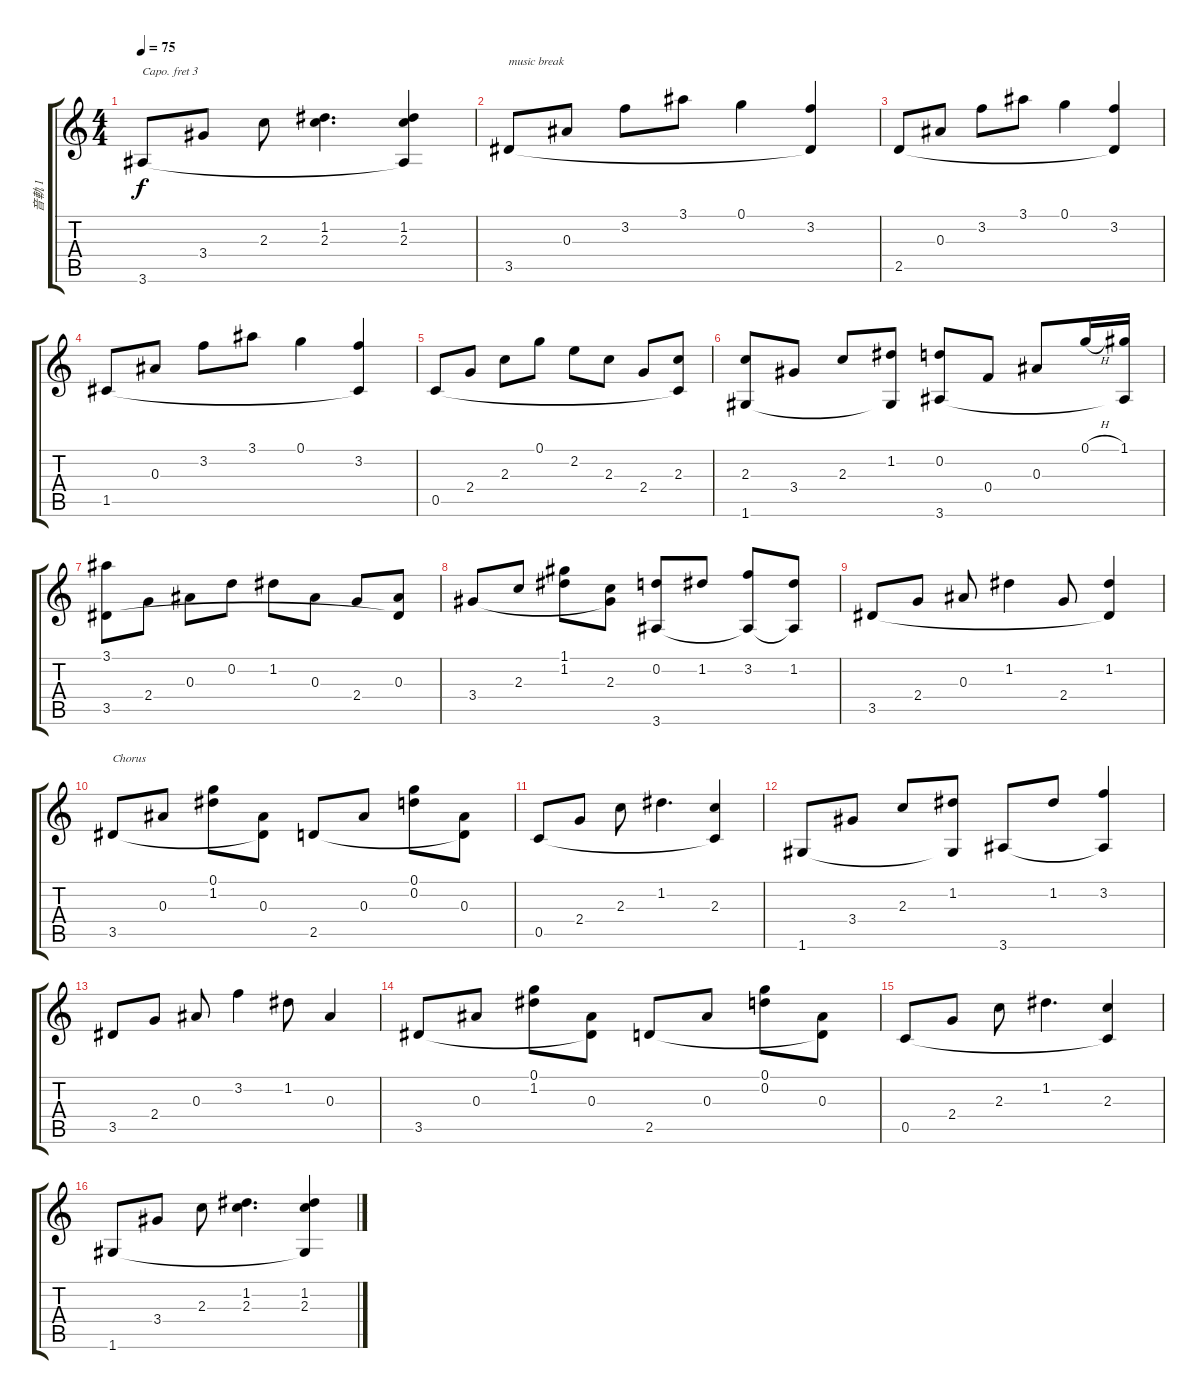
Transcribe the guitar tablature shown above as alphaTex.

\track ("音軌 1" "音軌 1") {instrument acousticguitarsteel}
\staff {score tabs}
\capo 3
\tuning (E4 B3 G3 D3 A2 E2) {hide}
\ts (4 4)
\tempo 75
\clef g2
\ks c
3.6.8{dy f} 3.4.8 2.3.8 (1.2 2.3).4{d} (1.2 2.3 3.6{t}).4 |
3.5.8{txt "music break"} 0.3.8 3.2.8 3.1.8 0.1.4 (3.2 3.5{t}).4 |
2.5.8 0.3.8 3.2.8 3.1.8 0.1.4 (3.2 2.5{t}).4 |
1.5.8 0.3.8 3.2.8 3.1.8 0.1.4 (3.2 1.5{t}).4 |
0.5.8 2.4.8 2.3.8 0.1.8 2.2.8 2.3.8 2.4.8 (2.3 0.5{t}).8 |
(2.3 1.6).8 3.4.8 2.3.8 (1.2 1.6{t}).8 (0.2 3.6).8 0.4.8 0.3.8 0.1{h}.16 (1.1 3.6{t}).16 |
(3.1 3.5).8 2.4.8 0.3.8 0.2.8 1.2.8 0.3.8 2.4.8 (0.3 3.5{t}).8 |
3.4.8 2.3.8 (1.1 1.2).8 (2.3 3.4{t}).8 (0.2 3.6).8 1.2.8 (3.2 3.6{t}).8 (1.2 3.6{t}).8 |
3.5.8 2.4.8 0.3.8 1.2.4 2.4.8 (1.2 3.5{t}).4 |
3.5.8{txt "Chorus"} 0.3.8 (0.1 1.2).8 (0.3 3.5{t}).8 2.5.8 0.3.8 (0.1 0.2).8 (0.3 2.5{t}).8 |
0.5.8 2.4.8 2.3.8 1.2.4{d} (2.3 0.5{t}).4 |
1.6.8 3.4.8 2.3.8 (1.2 1.6{t}).8 3.6.8 1.2.8 (3.2 3.6{t}).4 |
3.5.8 2.4.8 0.3.8 3.2.4 1.2.8 0.3.4 |
3.5.8 0.3.8 (0.1 1.2).8 (0.3 3.5{t}).8 2.5.8 0.3.8 (0.1 0.2).8 (0.3 2.5{t}).8 |
0.5.8 2.4.8 2.3.8 1.2.4{d} (2.3 0.5{t}).4 |
1.6.8 3.4.8 2.3.8 (1.2 2.3).4{d} (1.2 2.3 1.6{t}).4
